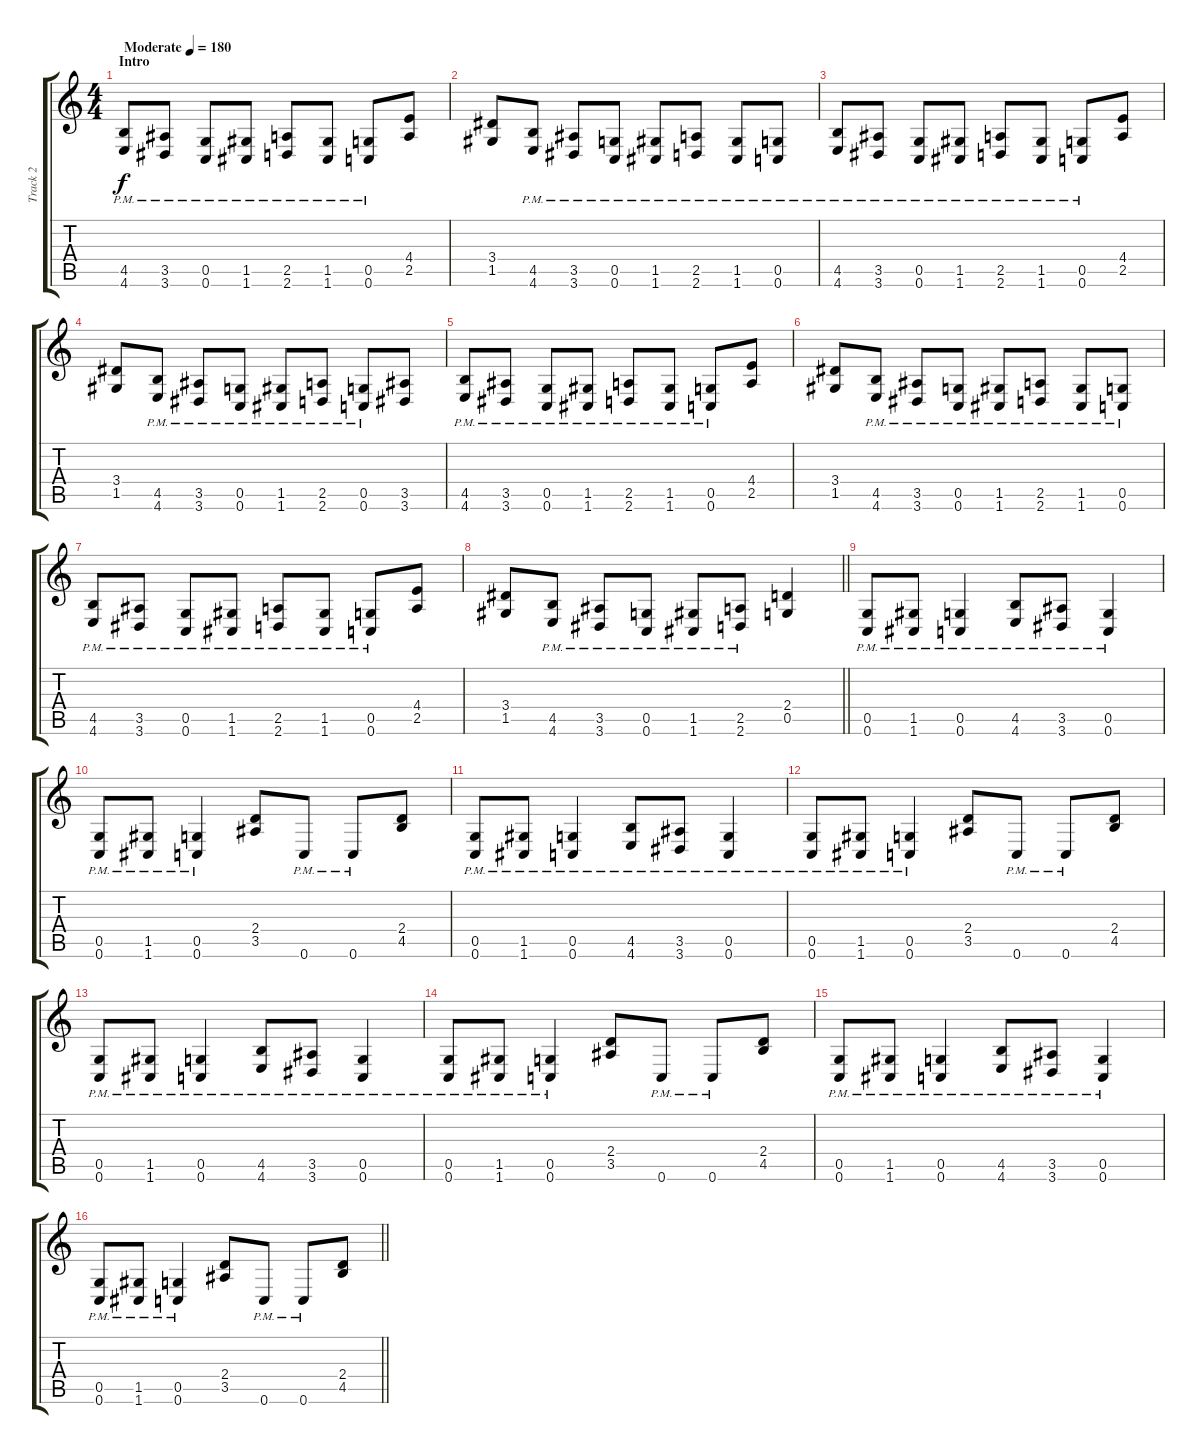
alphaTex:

\track ("Track 2" "Track 2") {instrument distortionguitar}
\staff {score tabs}
\tuning (D4 A3 F3 C3 G2 C2) {hide}
\ts (4 4)
\section ("" "Intro")
\tempo (180 "Moderate")
\clef g2
\ks c
(4.5{pm} 4.6{pm}).8{dy f instrument distortionguitar} (3.5{pm} 3.6{pm}).8 (0.5{pm} 0.6{pm}).8 (1.5{pm} 1.6{pm}).8 (2.5{pm} 2.6{pm}).8 (1.5{pm} 1.6{pm}).8 (0.5{pm} 0.6{pm}).8 (4.4 2.5).8 |
(3.4 1.5).8 (4.5{pm} 4.6{pm}).8 (3.5{pm} 3.6{pm}).8 (0.5{pm} 0.6{pm}).8 (1.5{pm} 1.6{pm}).8 (2.5{pm} 2.6{pm}).8 (1.5{pm} 1.6{pm}).8 (0.5{pm} 0.6{pm}).8 |
(4.5{pm} 4.6{pm}).8 (3.5{pm} 3.6{pm}).8 (0.5{pm} 0.6{pm}).8 (1.5{pm} 1.6{pm}).8 (2.5{pm} 2.6{pm}).8 (1.5{pm} 1.6{pm}).8 (0.5{pm} 0.6{pm}).8 (4.4 2.5).8 |
(3.4 1.5).8 (4.5{pm} 4.6{pm}).8 (3.5{pm} 3.6{pm}).8 (0.5{pm} 0.6{pm}).8 (1.5{pm} 1.6{pm}).8 (2.5{pm} 2.6{pm}).8 (0.5{pm} 0.6{pm}).8 (3.5 3.6).8 |
(4.5{pm} 4.6{pm}).8 (3.5{pm} 3.6{pm}).8 (0.5{pm} 0.6{pm}).8 (1.5{pm} 1.6{pm}).8 (2.5{pm} 2.6{pm}).8 (1.5{pm} 1.6{pm}).8 (0.5{pm} 0.6{pm}).8 (4.4 2.5).8 |
(3.4 1.5).8 (4.5{pm} 4.6{pm}).8 (3.5{pm} 3.6{pm}).8 (0.5{pm} 0.6{pm}).8 (1.5{pm} 1.6{pm}).8 (2.5{pm} 2.6{pm}).8 (1.5{pm} 1.6{pm}).8 (0.5{pm} 0.6{pm}).8 |
(4.5{pm} 4.6{pm}).8 (3.5{pm} 3.6{pm}).8 (0.5{pm} 0.6{pm}).8 (1.5{pm} 1.6{pm}).8 (2.5{pm} 2.6{pm}).8 (1.5{pm} 1.6{pm}).8 (0.5{pm} 0.6{pm}).8 (4.4 2.5).8 |
\barLineRight lightlight
(3.4 1.5).8 (4.5{pm} 4.6{pm}).8 (3.5{pm} 3.6{pm}).8 (0.5{pm} 0.6{pm}).8 (1.5{pm} 1.6{pm}).8 (2.5{pm} 2.6{pm}).8 (2.4 0.5).4 |
\section ("" "")
(0.5{pm} 0.6{pm}).8 (1.5{pm} 1.6{pm}).8 (0.5{pm} 0.6{pm}).4 (4.5{pm} 4.6{pm}).8 (3.5{pm} 3.6{pm}).8 (0.5{pm} 0.6{pm}).4 |
(0.5{pm} 0.6{pm}).8 (1.5{pm} 1.6{pm}).8 (0.5{pm} 0.6{pm}).4 (2.4 3.5).8 0.6{pm}.8 0.6{pm}.8 (2.4 4.5).8 |
(0.5{pm} 0.6{pm}).8 (1.5{pm} 1.6{pm}).8 (0.5{pm} 0.6{pm}).4 (4.5{pm} 4.6{pm}).8 (3.5{pm} 3.6{pm}).8 (0.5{pm} 0.6{pm}).4 |
(0.5{pm} 0.6{pm}).8 (1.5{pm} 1.6{pm}).8 (0.5{pm} 0.6{pm}).4 (2.4 3.5).8 0.6{pm}.8 0.6{pm}.8 (2.4 4.5).8 |
(0.5{pm} 0.6{pm}).8 (1.5{pm} 1.6{pm}).8 (0.5{pm} 0.6{pm}).4 (4.5{pm} 4.6{pm}).8 (3.5{pm} 3.6{pm}).8 (0.5{pm} 0.6{pm}).4 |
(0.5{pm} 0.6{pm}).8 (1.5{pm} 1.6{pm}).8 (0.5{pm} 0.6{pm}).4 (2.4 3.5).8 0.6{pm}.8 0.6{pm}.8 (2.4 4.5).8 |
(0.5{pm} 0.6{pm}).8 (1.5{pm} 1.6{pm}).8 (0.5{pm} 0.6{pm}).4 (4.5{pm} 4.6{pm}).8 (3.5{pm} 3.6{pm}).8 (0.5{pm} 0.6{pm}).4 |
\barLineRight lightlight
(0.5{pm} 0.6{pm}).8 (1.5{pm} 1.6{pm}).8 (0.5{pm} 0.6{pm}).4 (2.4 3.5).8 0.6{pm}.8 0.6{pm}.8 (2.4 4.5).8
